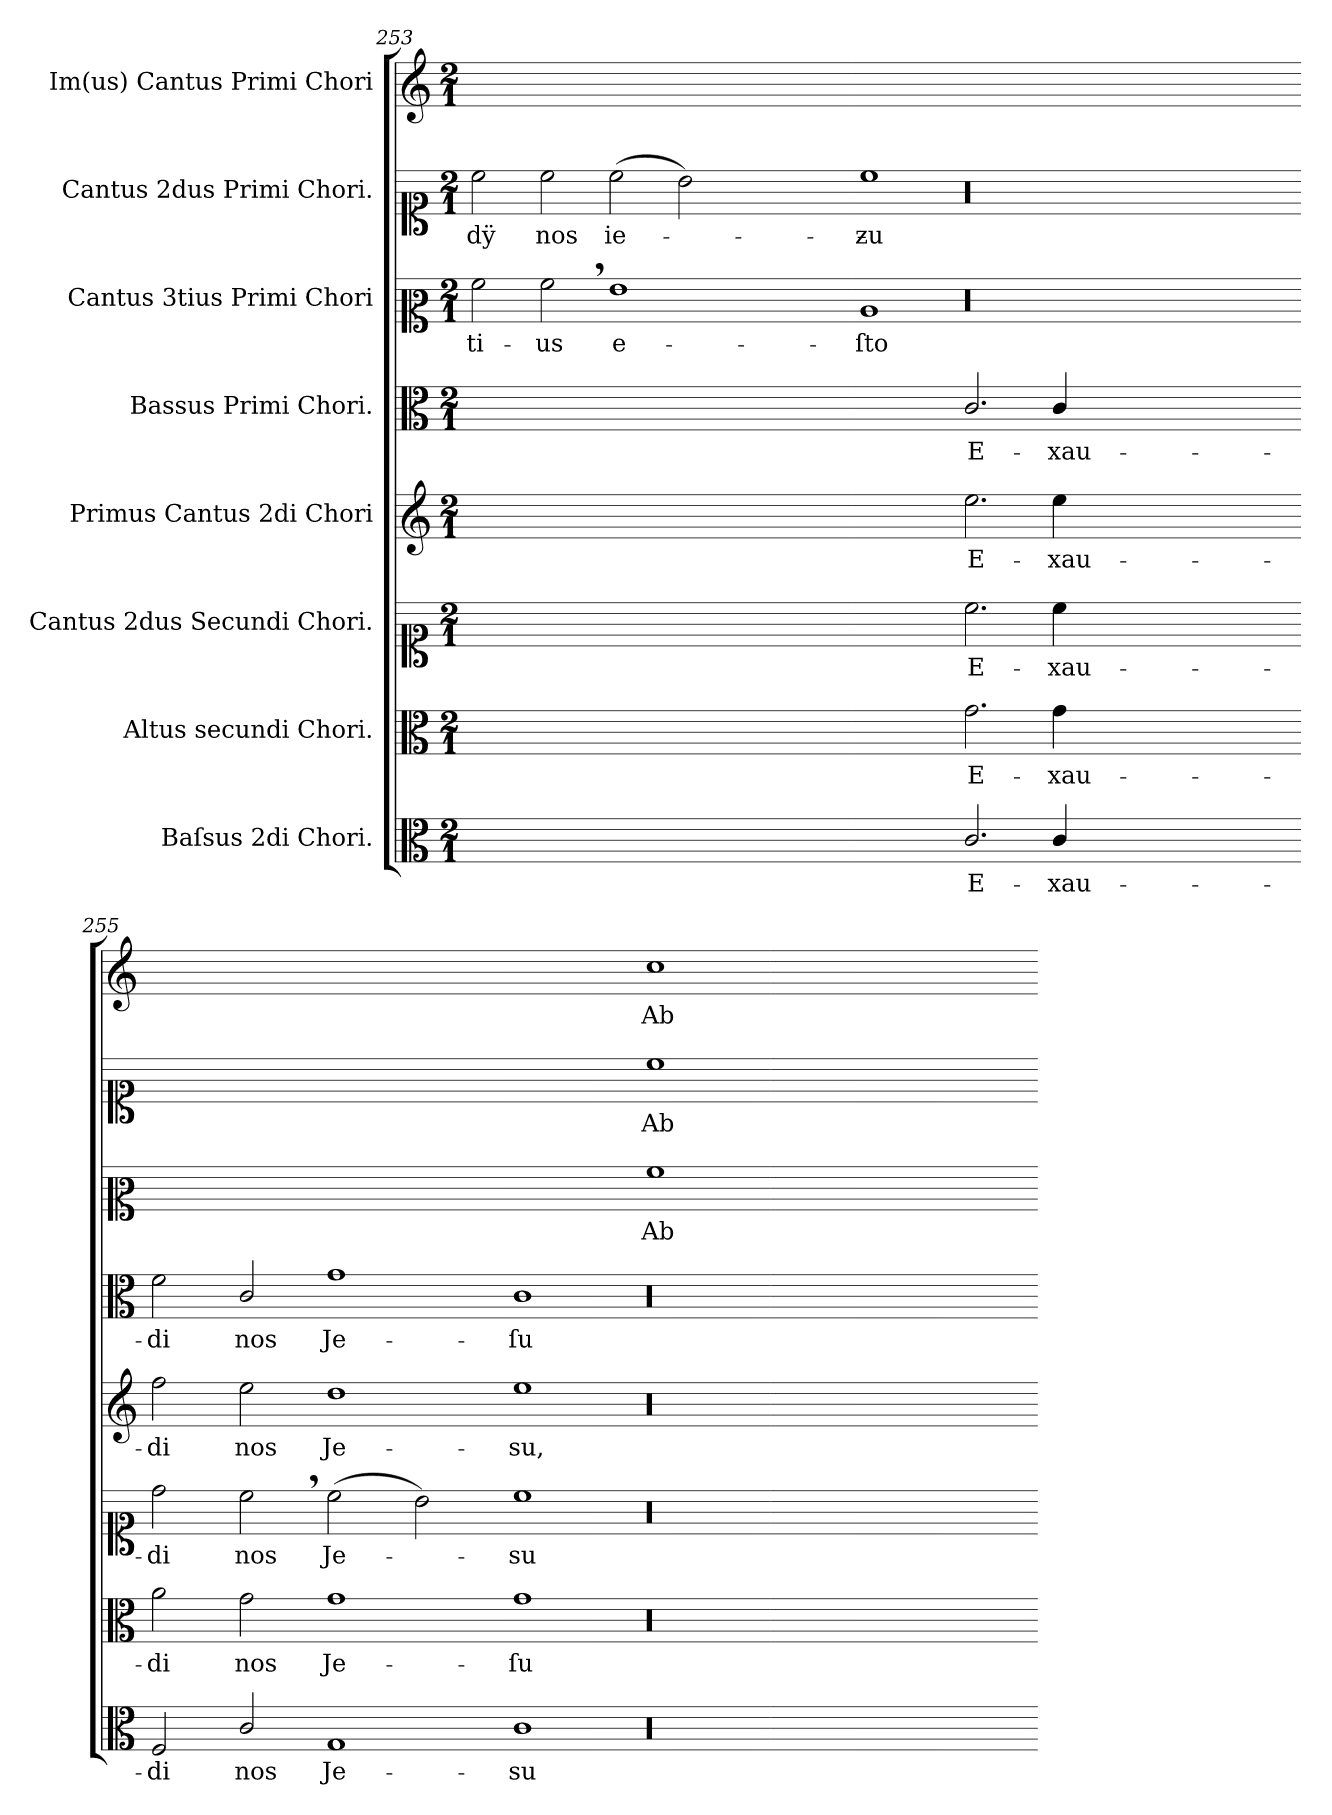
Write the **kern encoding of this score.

**kern	**text	**kern	**text	**kern	**text	**kern	**text	**kern	**text	**kern	**text	**kern	**text	**kern	**text
*part8	*part8	*part7	*part7	*part6	*part6	*part5	*part5	*part4	*part4	*part3	*part3	*part2	*part2	*part1	*part1
*staff8	*staff8	*staff7	*staff7	*staff6	*staff6	*staff5	*staff5	*staff4	*staff4	*staff3	*staff3	*staff2	*staff2	*staff1	*staff1
*I"Baſsus 2di Chori.	*	*I"Altus secundi Chori.	*	*I"Cantus 2dus Secundi Chori.	*	*I"Primus Cantus 2di Chori	*	*I"Bassus Primi Chori.	*	*I"Cantus 3tius Primi Chori	*	*I"Cantus 2dus Primi Chori.	*	*I"Im(us) Cantus Primi Chori	*
*clefC3	*	*clefC3	*	*clefC1	*	*clefG2	*	*clefC3	*	*clefC2	*	*clefC1	*	*clefG2	*
*k[]	*	*k[]	*	*k[]	*	*k[]	*	*k[]	*	*k[]	*	*k[]	*	*k[]	*
*M2/1	*	*M2/1	*	*M2/1	*	*M2/1	*	*M2/1	*	*M2/1	*	*M2/1	*	*M2/1	*
=253	=253	=253	=253	=253	=253	=253	=253	=253	=253	=253	=253	=253	=253	=253	=253
0.ryy	.	0.ryy	.	0.ryy	.	0.ryy	.	0.ryy	.	2a\	-ti-	2cc\	-dÿ	2ryy	.
.	.	.	.	.	.	.	.	.	.	2a,<\	-us	2cc\	nos	2cc\yy	-us
.	.	.	.	.	.	.	.	.	.	1g	e-	(2cc\	ie-	0ddyy	e-
.	.	.	.	.	.	.	.	.	.	.	.	2b\)	.	.	.
.	.	.	.	.	.	.	.	.	.	1ryy	.	1ryy	.	.	.
=254-	=254-	=254-	=254-	=254-	=254-	=254-	=254-	=254-	=254-	=254-	=254-	=254-	=254-	=254-	=254-
1ryy	.	1ryy	.	1ryy	.	1ryy	.	1ryy	.	1c	-ſto	1cc	-ƶu	1ryy	.
2.c/	E-	2.g\	E-	2.cc\	E-	2.ee\	E-	2.c/	E-	00r	.	00r	.	00ryy	.
4c/	-xau-	4g\	-xau-	4cc\	-xau-	4ee\	-xau-	4c/	-xau-	.	.	.	.	.	.
0.ryy	.	0.ryy	.	0.ryy	.	0.ryy	.	0.ryy	.	.	.	.	.	.	.
=255-	=255-	=255-	=255-	=255-	=255-	=255-	=255-	=255-	=255-	=255-	=255-	=255-	=255-	=255-	=255-
2F/	-di	2a\	-di	2dd\	-di	2ff\	-di	2f\	-di	0ryy	.	0ryy	.	0ryy	.
2c/	nos	2g\	nos	2cc,<\	nos	2ee\	nos	2c/	nos	.	.	.	.	.	.
1G	Je-	1g	Je-	(2cc\	Je-	1dd	Je-	1g	Je-	.	.	.	.	.	.
.	.	.	.	2b\)	.	.	.	.	.	.	.	.	.	.	.
=256-	=256-	=256-	=256-	=256-	=256-	=256-	=256-	=256-	=256-	=256-	=256-	=256-	=256-	=256-	=256-
1c	-su	1g	-ſu	1cc	-su	1ee	-su,	1c	-ſu	1ryy	.	1ryy	.	1ryy	.
00r	.	00r	.	00r	.	00r	.	00r	.	1a	Ab	1cc	Ab	1cc	Ab
.	.	.	.	.	.	.	.	.	.	0.ryy	.	0.ryy	.	0.ryy	.
=-	=-	=-	=-	=-	=-	=-	=-	=-	=-	=-	=-	=-	=-	=-	=-
*-	*-	*-	*-	*-	*-	*-	*-	*-	*-	*-	*-	*-	*-	*-	*-
